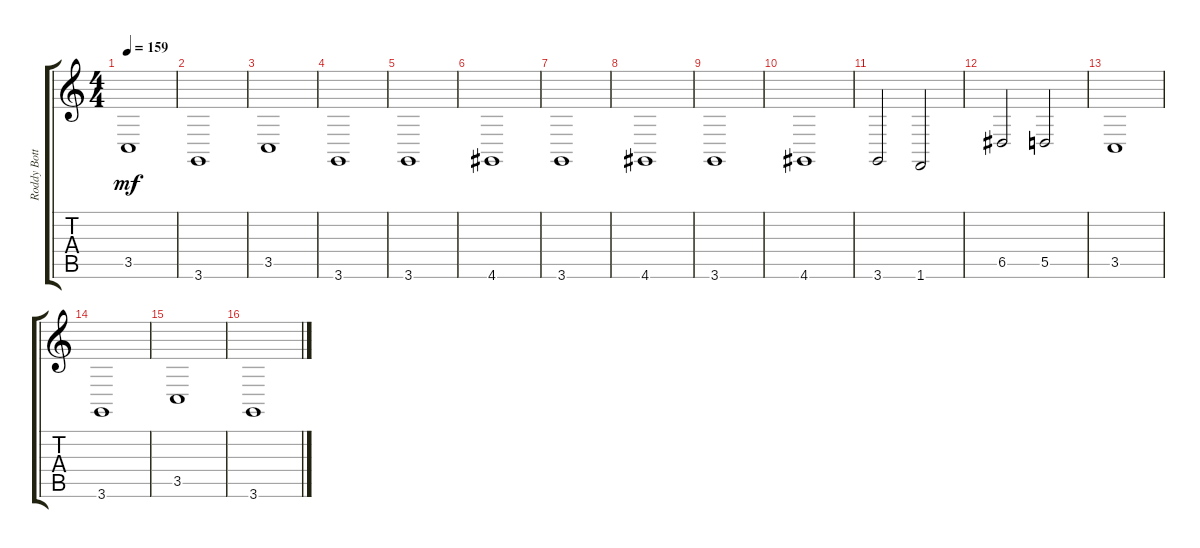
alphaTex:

\track ("Roddy Bottum - Piano" "Roddy Bott") {instrument acousticgrandpiano}
\staff {score tabs}
\tuning (E4 B3 G3 D3 A2 E2) {hide}
\ts (4 4)
\tempo 159
\clef g2
\ks c
3.5.1{dy mf} |
3.6.1 |
3.5.1 |
3.6.1 |
3.6.1 |
4.6.1 |
3.6.1 |
4.6.1 |
3.6.1 |
4.6.1 |
3.6.2 1.6.2 |
6.5.2 5.5.2 |
3.5.1 |
3.6.1 |
3.5.1 |
3.6.1
